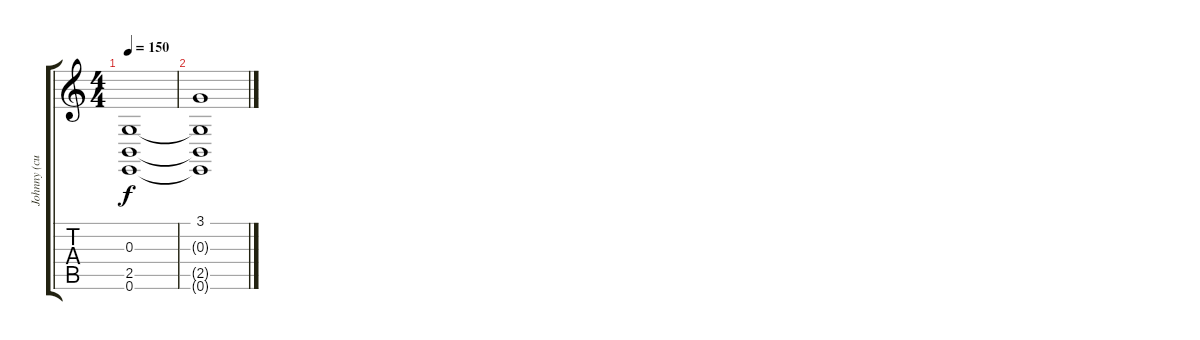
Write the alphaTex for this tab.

\track ("Johnny (cuerdas)" "Johnny (cu") {instrument stringensemble1}
\staff {score tabs}
\tuning (E4 B3 G3 D3 A2 E2) {hide}
\ts (4 4)
\tempo 150
\clef g2
\ks c
(0.3 2.5 0.6).1{dy f} |
(3.1 0.3{t} 2.5{t} 0.6{t}).1
